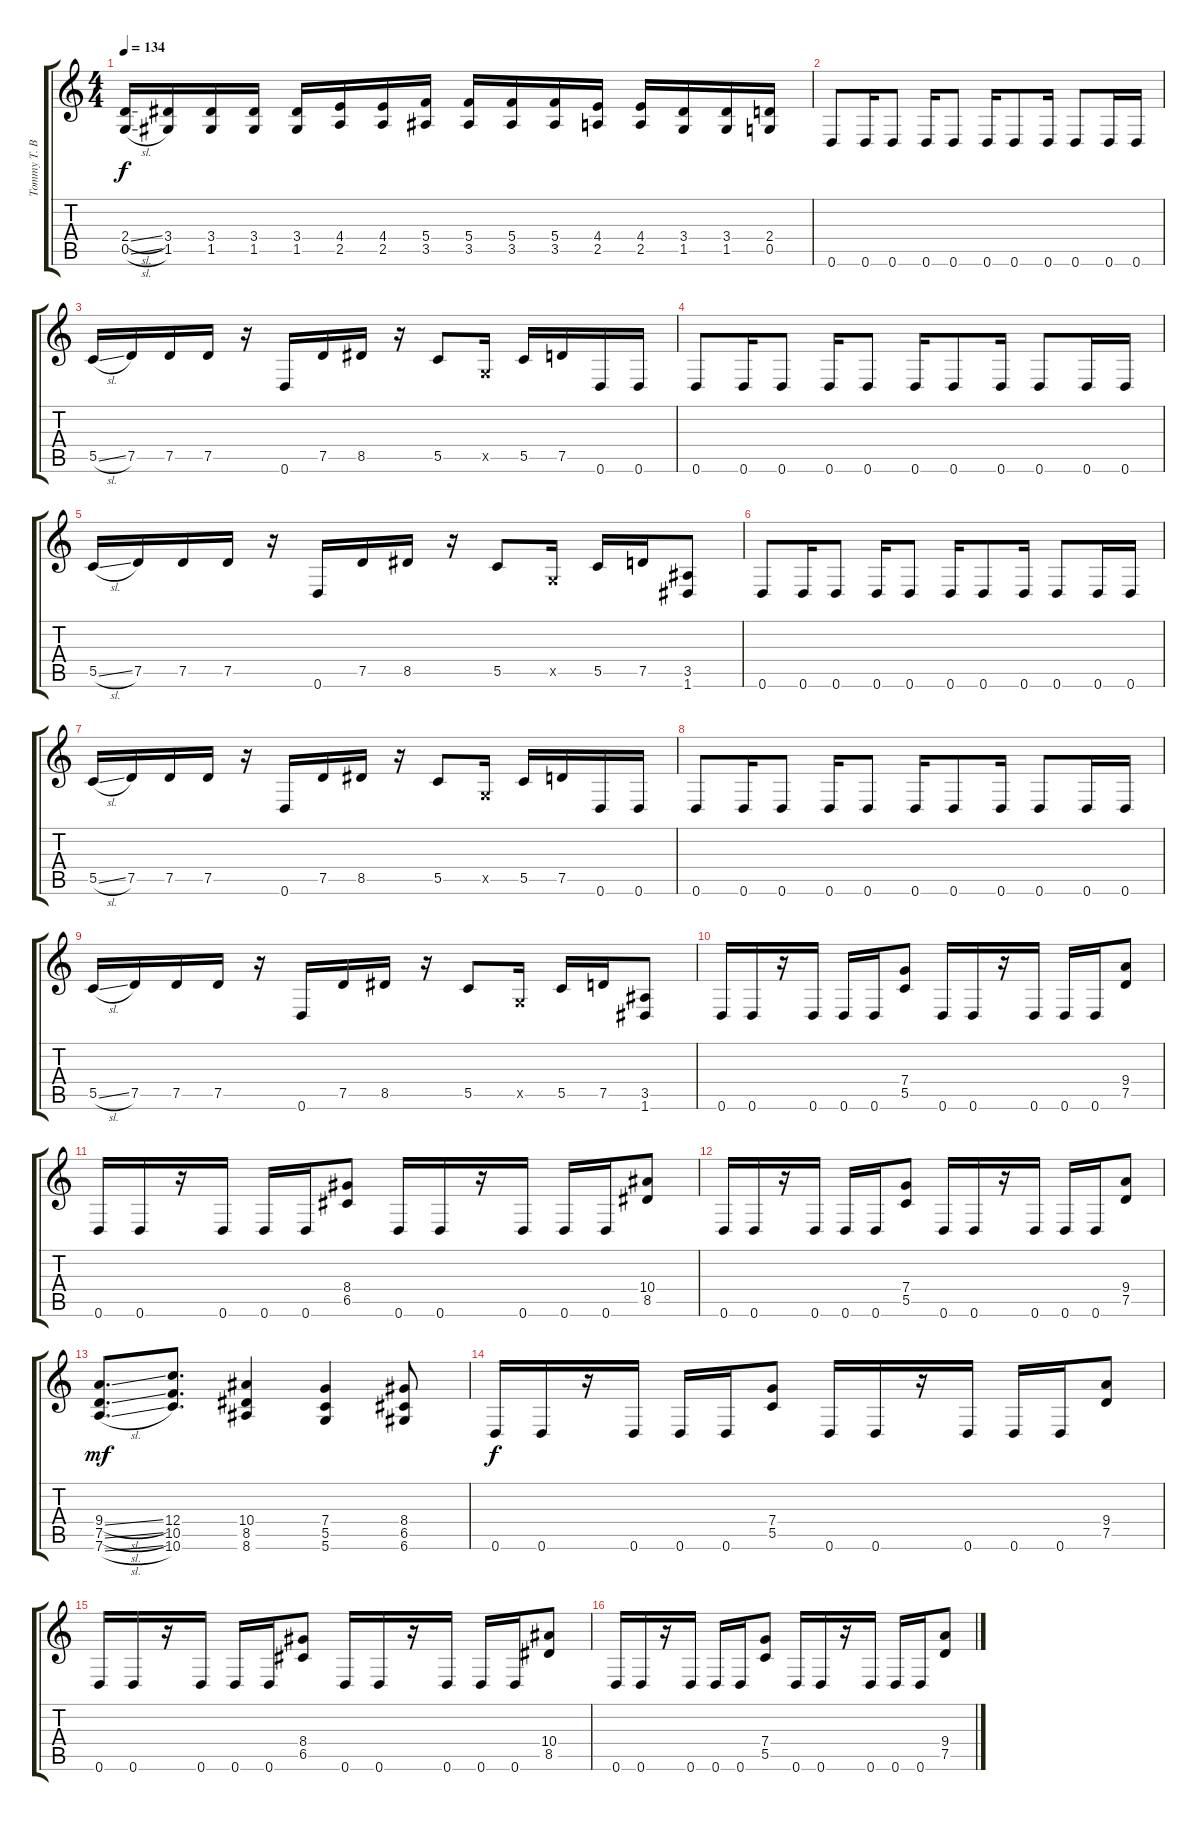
\track ("Tommy T. Baron" "Tommy T. B") {instrument overdrivenguitar}
\staff {score tabs}
\tuning (D4 A3 F3 C3 G2 D2) {hide}
\ts (4 4)
\tempo 134
\clef g2
\ks c
(2.4{sl} 0.5{sl}).16{dy f} (3.4 1.5).16 (3.4 1.5).16 (3.4 1.5).16 (3.4 1.5).16 (4.4 2.5).16 (4.4 2.5).16 (5.4 3.5).16 (5.4 3.5).16 (5.4 3.5).16 (5.4 3.5).16 (4.4 2.5).16 (4.4 2.5).16 (3.4 1.5).16 (3.4 1.5).16 (2.4 0.5).16 |
0.6.8 0.6.16 0.6.8 0.6.16 0.6.8 0.6.16 0.6.8 0.6.16 0.6.8 0.6.16 0.6.16 |
5.5{sl}.16 7.5.16 7.5.16 7.5.16 r.16 0.6.16 7.5.16 8.5.16 r.16 5.5.8 0.5{x}.16 5.5.16 7.5.16 0.6.16 0.6.16 |
0.6.8 0.6.16 0.6.8 0.6.16 0.6.8 0.6.16 0.6.8 0.6.16 0.6.8 0.6.16 0.6.16 |
5.5{sl}.16 7.5.16 7.5.16 7.5.16 r.16 0.6.16 7.5.16 8.5.16 r.16 5.5.8 0.5{x}.16 5.5.16 7.5.16 (3.5 1.6).8 |
0.6.8 0.6.16 0.6.8 0.6.16 0.6.8 0.6.16 0.6.8 0.6.16 0.6.8 0.6.16 0.6.16 |
5.5{sl}.16 7.5.16 7.5.16 7.5.16 r.16 0.6.16 7.5.16 8.5.16 r.16 5.5.8 0.5{x}.16 5.5.16 7.5.16 0.6.16 0.6.16 |
0.6.8 0.6.16 0.6.8 0.6.16 0.6.8 0.6.16 0.6.8 0.6.16 0.6.8 0.6.16 0.6.16 |
5.5{sl}.16 7.5.16 7.5.16 7.5.16 r.16 0.6.16 7.5.16 8.5.16 r.16 5.5.8 0.5{x}.16 5.5.16 7.5.16 (3.5 1.6).8 |
0.6.16 0.6.16 r.16 0.6.16 0.6.16 0.6.16 (7.4 5.5).8 0.6.16 0.6.16 r.16 0.6.16 0.6.16 0.6.16 (9.4 7.5).8 |
0.6.16 0.6.16 r.16 0.6.16 0.6.16 0.6.16 (8.4 6.5).8 0.6.16 0.6.16 r.16 0.6.16 0.6.16 0.6.16 (10.4 8.5).8 |
0.6.16 0.6.16 r.16 0.6.16 0.6.16 0.6.16 (7.4 5.5).8 0.6.16 0.6.16 r.16 0.6.16 0.6.16 0.6.16 (9.4 7.5).8 |
(9.4{sl} 7.5{sl} 7.6{sl}).8{d dy mf} (12.4 10.5 10.6).8{d} (10.4 8.5 8.6).4 (7.4 5.5 5.6).4 (8.4 6.5 6.6).8 |
0.6.16{dy f} 0.6.16 r.16 0.6.16 0.6.16 0.6.16 (7.4 5.5).8 0.6.16 0.6.16 r.16 0.6.16 0.6.16 0.6.16 (9.4 7.5).8 |
0.6.16 0.6.16 r.16 0.6.16 0.6.16 0.6.16 (8.4 6.5).8 0.6.16 0.6.16 r.16 0.6.16 0.6.16 0.6.16 (10.4 8.5).8 |
0.6.16 0.6.16 r.16 0.6.16 0.6.16 0.6.16 (7.4 5.5).8 0.6.16 0.6.16 r.16 0.6.16 0.6.16 0.6.16 (9.4 7.5).8
